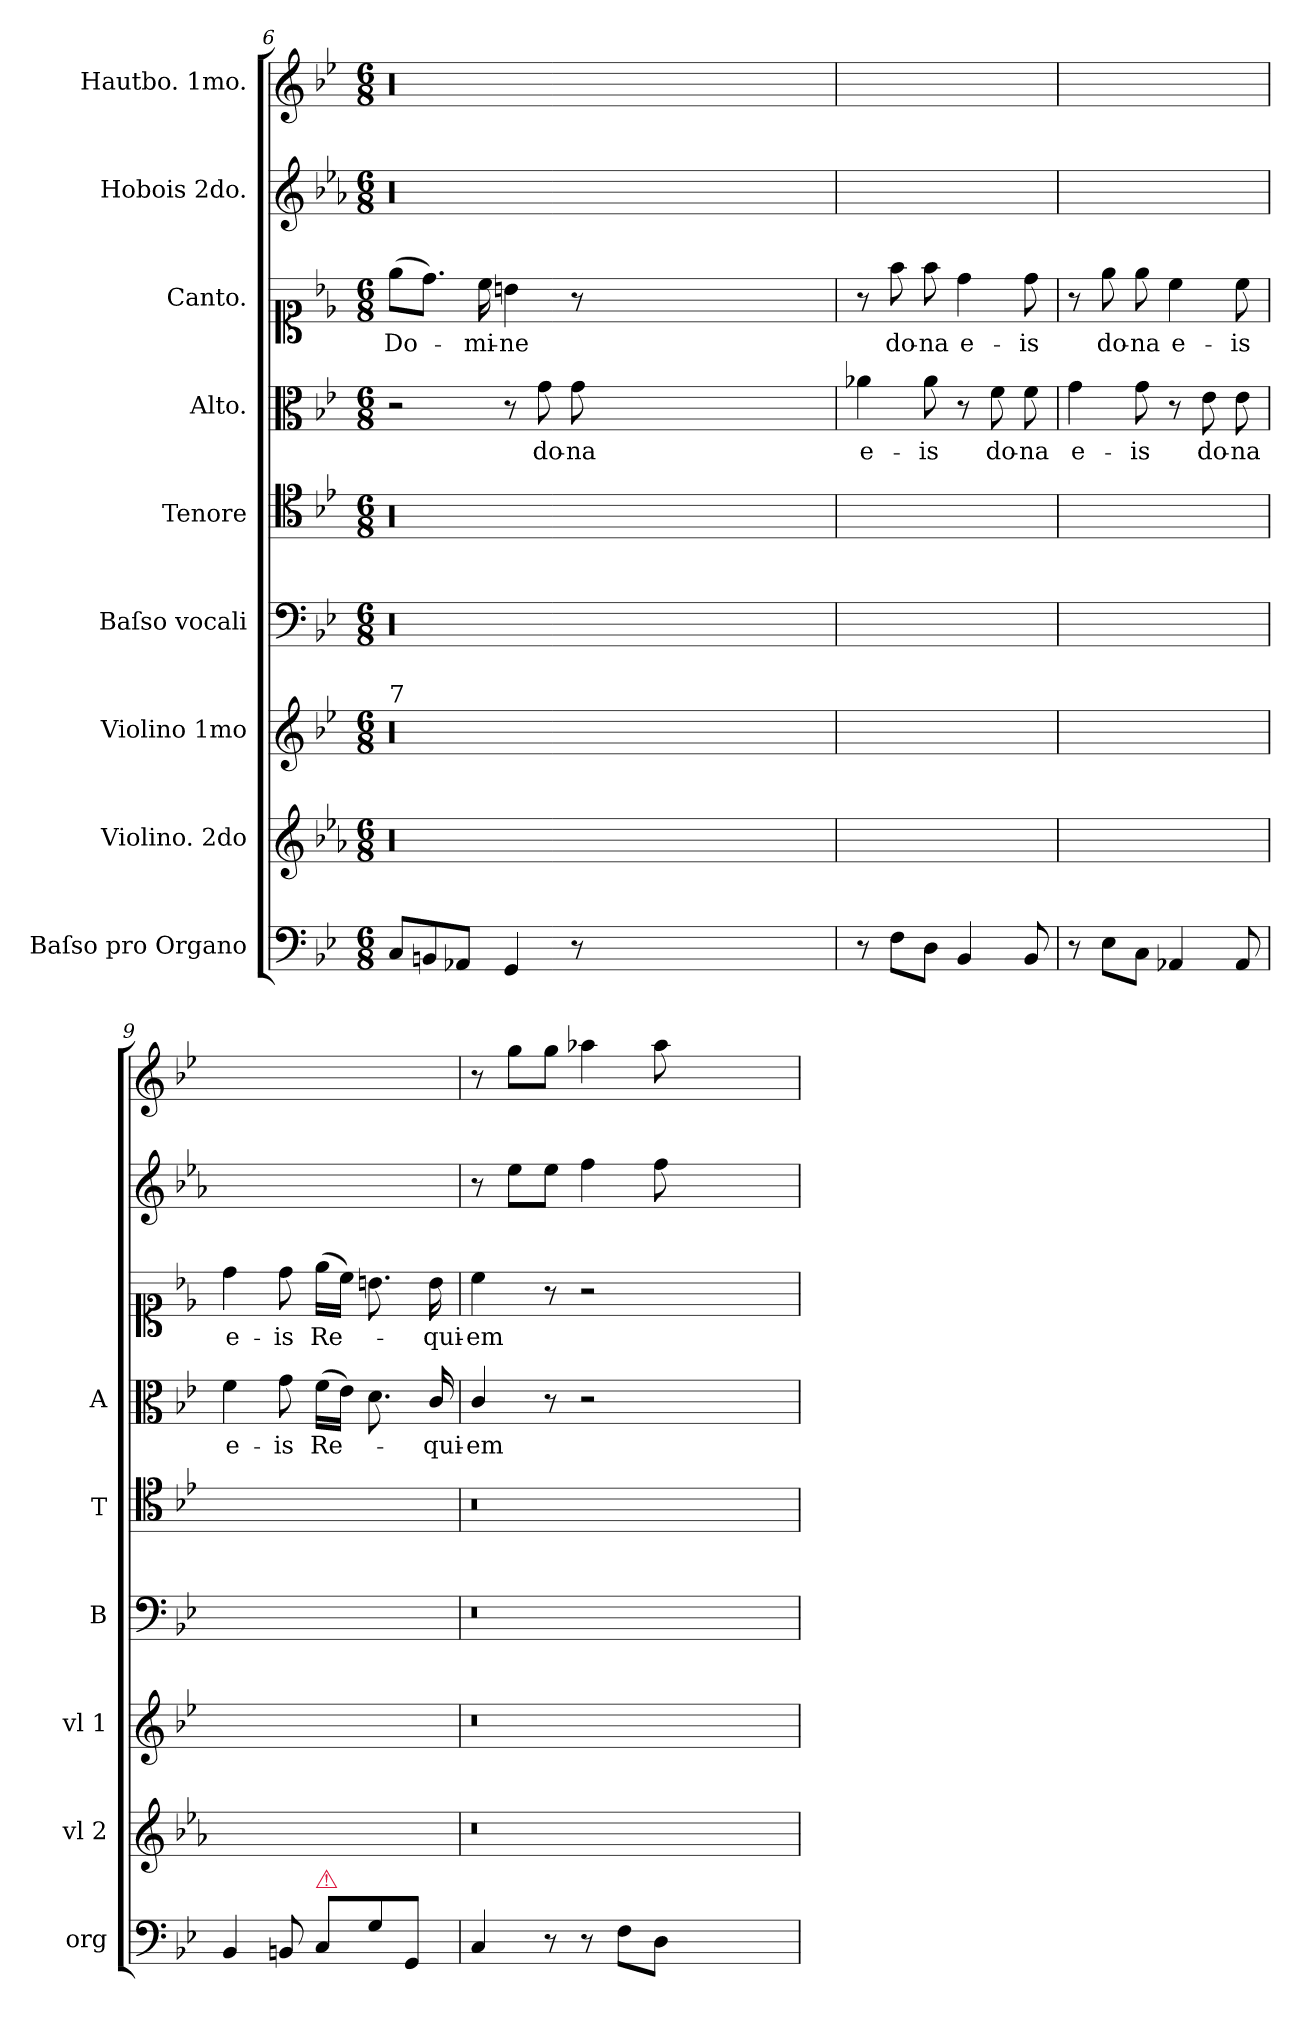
**kern	**kern	**kern	**kern	**kern	**kern	**text	**kern	**text	**kern	**kern
*part9	*part8	*part7	*part6	*part5	*part4	*part4	*part3	*part3	*part2	*part1
*staff9	*staff8	*staff7	*staff6	*staff5	*staff4	*staff4	*staff3	*staff3	*staff2	*staff1
*I"Baſso pro Organo	*I"Violino. 2do	*I"Violino 1mo	*I"Baſso vocali	*I"Tenore	*I"Alto.	*	*I"Canto.	*	*I"Hobois 2do.	*I"Hautbo. 1mo.
*I'org	*I'vl 2	*I'vl 1	*I'B	*I'T	*I'A	*	*	*	*	*
*clefF4	*clefG2	*clefG2	*clefF4	*clefC4	*clefC3	*	*clefC1	*	*clefG2	*clefG2
*k[b-e-]	*k[b-e-a-]	*k[b-e-]	*k[b-e-]	*k[b-e-]	*k[b-e-]	*	*k[b-e-]	*	*k[b-e-a-]	*k[b-e-]
*M6/8	*M6/8	*M6/8	*M6/8	*M6/8	*M6/8	*	*M6/8	*	*M6/8	*M6/8
=6	=6	=6	=6	=6	=6	=6	=6	=6	=6	=6
!	!	!LO:TX:a:t=7	!	!	!	!	!	!	!	!
!	!LO:N:vis=00	!LO:N:vis=00	!LO:N:vis=00	!LO:N:vis=00	!LO:N:vis=2	!	!	!	!LO:N:vis=00	!LO:N:vis=00
8C/L	0.r	0.r	0.r	0.r	4.r	.	(8ee-\L	Do-	0.r	0.r
8BBn/	.	.	.	.	.	.	8.dd\J)	.	.	.
8AA-X/J	.	.	.	.	.	.	.	.	.	.
.	.	.	.	.	.	.	16cc\	-mi-	.	.
4GG/	.	.	.	.	8r	.	4bn\	-ne	.	.
.	.	.	.	.	8g\	do-	.	.	.	.
8r	.	.	.	.	8g\	-na	8r	.	.	.
0ryy	.	.	.	.	0ryy	.	0ryy	.	.	.
4ryy	.	.	.	.	4ryy	.	4ryy	.	.	.
=7	=7	=7	=7	=7	=7	=7	=7	=7	=7	=7
8r	2.ryy	2.ryy	2.ryy	2.ryy	4a-X\	e-	8r	.	2.ryy	2.ryy
8F\L	.	.	.	.	.	.	8ff\	do-	.	.
8D\J	.	.	.	.	8a-\	-is	8ff\	-na	.	.
4BB-/	.	.	.	.	8r	.	4dd\	e-	.	.
.	.	.	.	.	8f\	do-	.	.	.	.
8BB-/	.	.	.	.	8f\	-na	8dd\	-is	.	.
=8	=8	=8	=8	=8	=8	=8	=8	=8	=8	=8
8r	2.ryy	2.ryy	2.ryy	2.ryy	4g\	e-	8r	.	2.ryy	2.ryy
!	!	!	!	!	!	!	!	!LO:LY:i	!	!
8E-\L	.	.	.	.	.	.	8ee-\	do-	.	.
!	!	!	!	!	!	!	!	!LO:LY:i	!	!
8C\J	.	.	.	.	8g\	-is	8ee-\	-na	.	.
!	!	!	!	!	!	!	!	!LO:LY:i	!	!
4AA-X/	.	.	.	.	8r	.	4cc\	e-	.	.
.	.	.	.	.	8e-\	do-	.	.	.	.
!	!	!	!	!	!	!	!	!LO:LY:i	!	!
8AA-/	.	.	.	.	8e-\	-na	8cc\	-is	.	.
=9	=9	=9	=9	=9	=9	=9	=9	=9	=9	=9
4BB-/	2.ryy	2.ryy	2.ryy	2.ryy	4f\	e-	4dd\	e-	2.ryy	2.ryy
8BBn/	.	.	.	.	8g\	-is	8dd\	-is	.	.
!LO:TX:a:color=crimson:t=⚠	!	!	!	!	!	!	!	!	!	!
8C/L	.	.	.	.	(16f\LL	Re-	(16ee-\LL	Re-	.	.
.	.	.	.	.	16e-\JJ)	.	16cc\JJ)	.	.	.
8G\	.	.	.	.	8.d\	.	8.bn\	.	.	.
8GG/J	.	.	.	.	.	.	.	.	.	.
.	.	.	.	.	16c/	-qui-	16b\	-qui-	.	.
=10	=10	=10	=10	=10	=10	=10	=10	=10	=10	=10
!	!LO:N:vis=0	!LO:N:vis=0	!LO:N:vis=0	!LO:N:vis=0	!	!	!	!	!	!
4C/	1.r	1.r	1.r	1.r	4c/	-em	4cc\	-em	8r	8r
.	.	.	.	.	.	.	.	.	8ee-\L	8gg\L
8r	.	.	.	.	8r	.	8r	.	8ee-\J	8gg\J
!	!	!	!	!	!LO:N:vis=2	!	!LO:N:vis=2	!	!	!
8r	.	.	.	.	4.r	.	4.r	.	4ff\	4aa-X\
8F\L	.	.	.	.	.	.	.	.	.	.
8D\J	.	.	.	.	.	.	.	.	8ff\	8aa-\
2.ryy	.	.	.	.	2.ryy	.	2.ryy	.	2.ryy	2.ryy
=	=	=	=	=	=	=	=	=	=	=
*-	*-	*-	*-	*-	*-	*-	*-	*-	*-	*-
